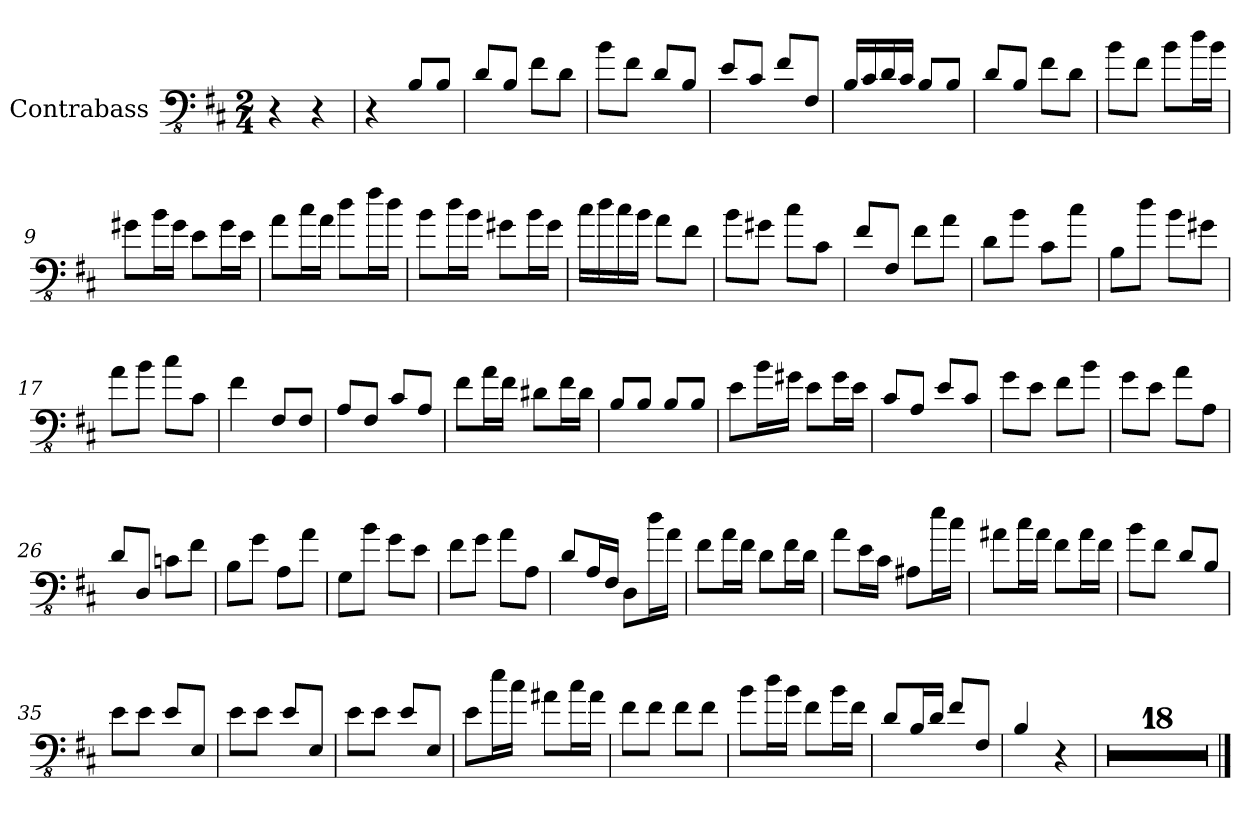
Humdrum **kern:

**kern
*part1
*staff1
*I"Contrabass
*I'Cb.
*clefFv4
*ITrd7c12
*k[f#c#]
*M2/4
*MM125
=1
4r
4r
=2
4r
8BBB/L
8BBB/J
=3
8DD/L
8BBB/J
8FF#\L
8DD\J
=4
8BB\L
8FF#\J
8DD/L
8BBB/J
=5
8EE/L
8CC#/J
8FF#/L
8FFF#/J
=6
16BBB/LL
16CC#/
16DD/
16CC#/JJ
8BBB/L
8BBB/J
=7
8DD/L
8BBB/J
8FF#\L
8DD\J
=8
8BB\L
8FF#\J
8BB\L
16D\L
16BB\JJ
!!LO:LB:g=z
=9
8GG#X\L
16BB\L
16GG#\JJ
8EE\L
16GG#\L
16EE\JJ
=10
8AA\L
16C#\L
16AA\JJ
8D\L
16F#\L
16D\JJ
=11
8BB\L
16D\L
16BB\JJ
8GG#X\L
16BB\L
16GG#\JJ
=12
16C#\LL
16D\
16C#\
16BB\JJ
8AA\L
8FF#\J
=13
8BB\L
8GG#X\J
8C#\L
8CC#\J
=14
8FF#/L
8FFF#/J
8FF#\L
8AA\J
=15
8DD\L
8BB\J
8CC#\L
8C#\J
!!LO:LB:g=z
=16
8BBB\L
8D\J
8BB\L
8GG#X\J
=17
8AA\L
8BB\J
8C#\L
8CC#\J
=18
4FF#\
8FFF#/L
8FFF#/J
=19
8AAA/L
8FFF#/J
8CC#/L
8AAA/J
=20
8FF#\L
16AA\L
16FF#\JJ
8DD#X\L
16FF#\L
16DD#\JJ
=21
8BBB/L
8BBB/J
8BBB/L
8BBB/J
=22
8EE\L
16BB\L
16GG#X\JJ
8EE\L
16GG#\L
16EE\JJ
=23
8CC#/L
8AAA/J
8EE/L
8CC#/J
!!LO:LB:g=z
=24
8GG\L
8EE\J
8FF#\L
8BB\J
=25
8GG\L
8EE\J
8AA\L
8AAA\J
=26
8DD/L
8DDD/J
8CCn\L
8FF#\J
=27
8BBB\L
8GG\J
8AAA\L
8AA\J
=28
8GGG\L
8BB\J
8GG\L
8EE\J
=29
8FF#\L
8GG\J
8AA\L
8AAA\J
=30
8DD/L
16AAA/L
16FFF#/JJ
8DDD\L
16D\L
16AA\JJ
=31
8FF#\L
16AA\L
16FF#\JJ
8DD\L
16FF#\L
16DD\JJ
!!LO:LB:g=z
=32
8AA\L
16EE\L
16CC#\JJ
8AAA#X\L
16E\L
16C#\JJ
=33
8AA#X\L
16C#\L
16AA#\JJ
8FF#\L
16AA#\L
16FF#\JJ
=34
8BB\L
8FF#\J
8DD/L
8BBB/J
=35
8EE\L
8EE\J
8EE/L
8EEE/J
=36
8EE\L
8EE\J
8EE/L
8EEE/J
=37
8EE\L
8EE\J
8EE/L
8EEE/J
=38
8EE\L
16E\L
16C#\JJ
8AA#X\L
16C#\L
16AA#\JJ
!!LO:LB:g=z
=39
8FF#\L
8FF#\J
8FF#\L
8FF#\J
=40
8BB\L
16D\L
16BB\JJ
8FF#\L
16BB\L
16FF#\JJ
=41
8DD/L
16BBB/L
16DD/JJ
8FF#/L
8FFF#/J
=42
4BBB/
4r
=43
2r
=44
2r
=45
2r
=46
2r
=47
2r
=48
2r
=49
2r
=50
2r
=51
2r
=52
2r
!!LO:LB:g=z
=53
2r
=54
2r
=55
2r
=56
2r
=57
2r
=58
2r
=59
2r
=60
2r
==
*-
